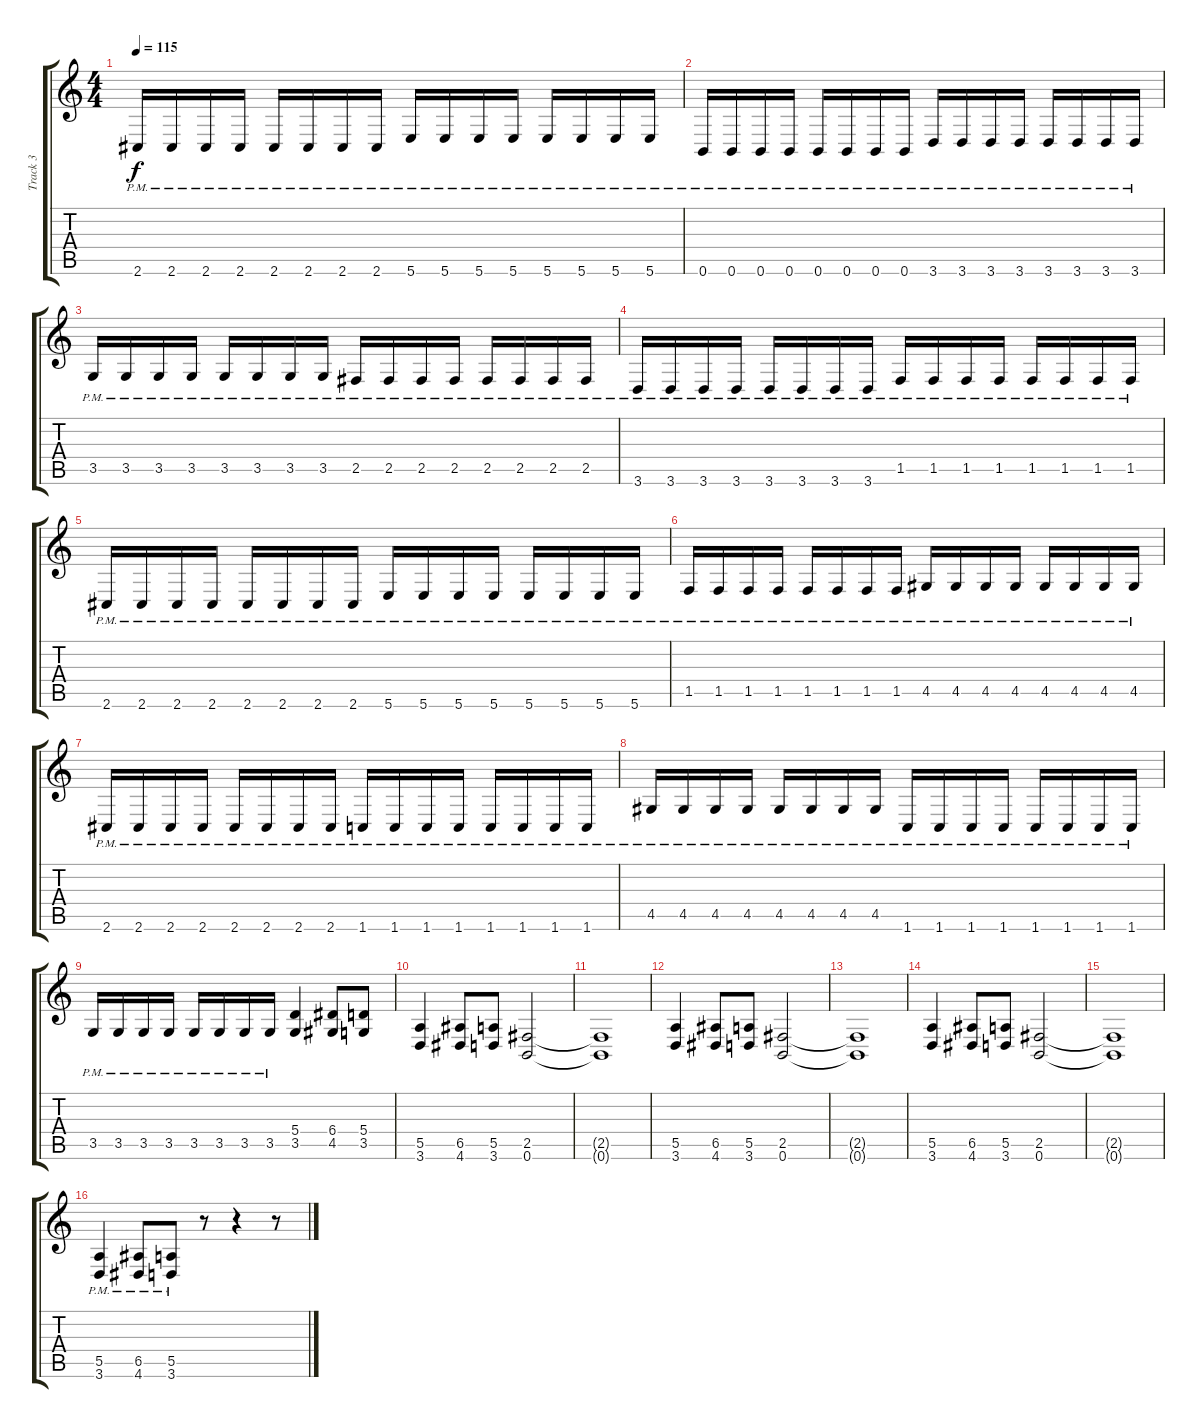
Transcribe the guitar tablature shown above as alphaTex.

\track ("Track 3" "Track 3") {instrument overdrivenguitar}
\staff {score tabs}
\tuning (B3 Gb3 D3 A2 E2 B1) {hide}
\ts (4 4)
\tempo 115
\clef g2
\ks c
2.6{pm}.16{dy f} 2.6{pm}.16 2.6{pm}.16 2.6{pm}.16 2.6{pm}.16 2.6{pm}.16 2.6{pm}.16 2.6{pm}.16 5.6{pm}.16 5.6{pm}.16 5.6{pm}.16 5.6{pm}.16 5.6{pm}.16 5.6{pm}.16 5.6{pm}.16 5.6{pm}.16 |
0.6{pm}.16 0.6{pm}.16 0.6{pm}.16 0.6{pm}.16 0.6{pm}.16 0.6{pm}.16 0.6{pm}.16 0.6{pm}.16 3.6{pm}.16 3.6{pm}.16 3.6{pm}.16 3.6{pm}.16 3.6{pm}.16 3.6{pm}.16 3.6{pm}.16 3.6{pm}.16 |
3.5{pm}.16 3.5{pm}.16 3.5{pm}.16 3.5{pm}.16 3.5{pm}.16 3.5{pm}.16 3.5{pm}.16 3.5{pm}.16 2.5{pm}.16 2.5{pm}.16 2.5{pm}.16 2.5{pm}.16 2.5{pm}.16 2.5{pm}.16 2.5{pm}.16 2.5{pm}.16 |
3.6{pm}.16 3.6{pm}.16 3.6{pm}.16 3.6{pm}.16 3.6{pm}.16 3.6{pm}.16 3.6{pm}.16 3.6{pm}.16 1.5{pm}.16 1.5{pm}.16 1.5{pm}.16 1.5{pm}.16 1.5{pm}.16 1.5{pm}.16 1.5{pm}.16 1.5{pm}.16 |
2.6{pm}.16 2.6{pm}.16 2.6{pm}.16 2.6{pm}.16 2.6{pm}.16 2.6{pm}.16 2.6{pm}.16 2.6{pm}.16 5.6{pm}.16 5.6{pm}.16 5.6{pm}.16 5.6{pm}.16 5.6{pm}.16 5.6{pm}.16 5.6{pm}.16 5.6{pm}.16 |
1.5{pm}.16 1.5{pm}.16 1.5{pm}.16 1.5{pm}.16 1.5{pm}.16 1.5{pm}.16 1.5{pm}.16 1.5{pm}.16 4.5{pm}.16 4.5{pm}.16 4.5{pm}.16 4.5{pm}.16 4.5{pm}.16 4.5{pm}.16 4.5{pm}.16 4.5{pm}.16 |
2.6{pm}.16 2.6{pm}.16 2.6{pm}.16 2.6{pm}.16 2.6{pm}.16 2.6{pm}.16 2.6{pm}.16 2.6{pm}.16 1.6{pm}.16 1.6{pm}.16 1.6{pm}.16 1.6{pm}.16 1.6{pm}.16 1.6{pm}.16 1.6{pm}.16 1.6{pm}.16 |
4.5{pm}.16 4.5{pm}.16 4.5{pm}.16 4.5{pm}.16 4.5{pm}.16 4.5{pm}.16 4.5{pm}.16 4.5{pm}.16 1.6{pm}.16 1.6{pm}.16 1.6{pm}.16 1.6{pm}.16 1.6{pm}.16 1.6{pm}.16 1.6{pm}.16 1.6{pm}.16 |
3.5{pm}.16 3.5{pm}.16 3.5{pm}.16 3.5{pm}.16 3.5{pm}.16 3.5{pm}.16 3.5{pm}.16 3.5{pm}.16 (5.4 3.5).4 (6.4 4.5).8 (5.4 3.5).8 |
(5.5 3.6).4 (6.5 4.6).8 (5.5 3.6).8 (2.5 0.6).2 |
(2.5{t} 0.6{t}).1 |
(5.5 3.6).4 (6.5 4.6).8 (5.5 3.6).8 (2.5 0.6).2 |
(2.5{t} 0.6{t}).1 |
(5.5 3.6).4 (6.5 4.6).8 (5.5 3.6).8 (2.5 0.6).2 |
(2.5{t} 0.6{t}).1 |
(5.5{pm} 3.6{pm}).4 (6.5{pm} 4.6{pm}).8 (5.5{pm} 3.6{pm}).8 r.8 r.4 r.8
